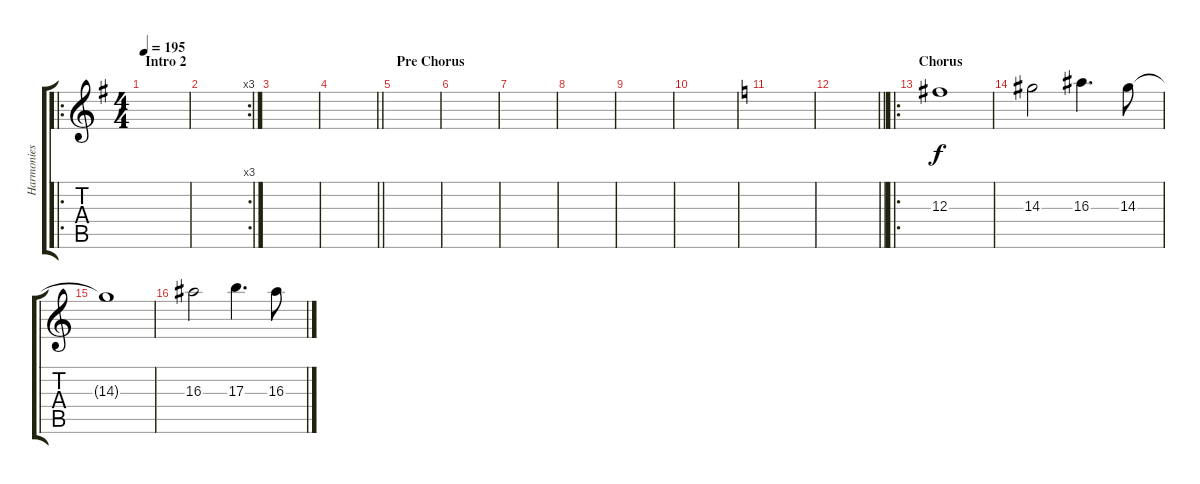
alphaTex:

\track ("Harmonies Guitar" "Harmonies ") {instrument distortionguitar}
\staff {score tabs}
\tuning (Eb4 Bb3 Gb3 Db3 Ab2 Eb2) {hide}
\ro
\ts (4 4)
\section ("" "Intro 2")
\tempo 195
\clef g2
\ks g
|
\rc 3
|
|
\barLineRight lightlight
|
\section ("" "Pre Chorus")
|
|
|
|
|
|
\ks c
|
\barLineRight lightlight
|
\ro
\section ("" "Chorus")
12.3.1 |
14.3.2 16.3.4{d} 14.3.8 |
14.3{t}.1 |
16.3.2 17.3.4{d} 16.3.8
